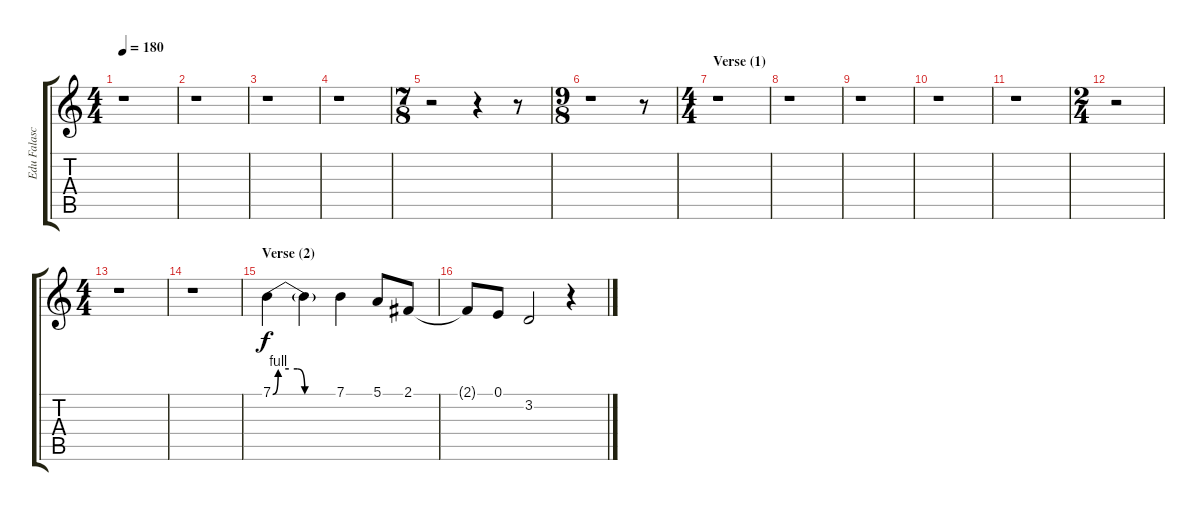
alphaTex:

\track ("Edu Falaschi" "Edu Falasc") {instrument bassoon}
\staff {score tabs}
\tuning (E4 B3 G3 D3 A2 E2) {hide}
\ts (4 4)
\tempo 180
\clef g2
\ks c
r.1{dy f} |
r.1 |
r.1 |
r.1 |
\ts (7 8)
r.2 r.4 r.8 |
\ts (9 8)
r.1 r.8 |
\ts (4 4)
\section ("" "Verse (1)")
r.1 |
r.1 |
r.1 |
r.1 |
r.1 |
\ts (2 4)
r.2 |
\ts (4 4)
r.1 |
r.1 |
\section ("" "Verse (2)")
7.1{be (custom 0 0 5 4 15 4 23 4 30 0 45 0 60 0)}.4 7.1{t}.4 7.1.4 5.1.8 2.1.8 |
2.1{t}.8 0.1.8 3.2.2 r.4
